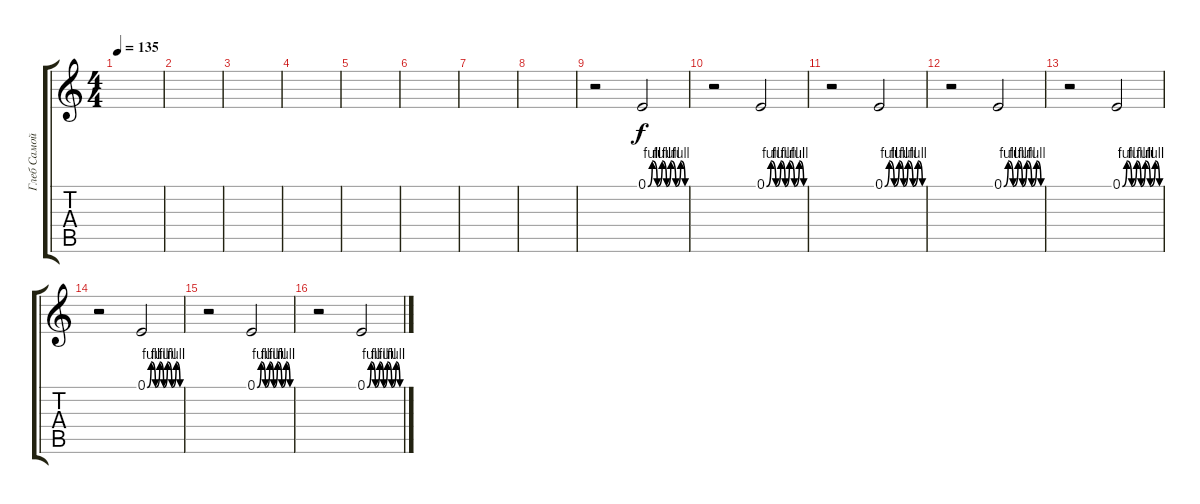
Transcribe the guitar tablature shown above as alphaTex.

\track ("Глеб Самойлов (fx)" "Глеб Самой") {instrument lead6voice}
\staff {score tabs}
\tuning (E4 B3 G3 D3 A2 E2) {hide}
\ts (4 4)
\tempo 135
\clef g2
\ks c
|
|
|
|
|
|
|
|
r.2 0.1{be (custom 0 0 7 4 15 0 23 4 30 0 37 4 45 0 53 4 60 0)}.2 |
r.2 0.1{be (custom 0 0 7 4 15 0 23 4 30 0 37 4 45 0 53 4 60 0)}.2 |
r.2 0.1{be (custom 0 0 7 4 15 0 23 4 30 0 37 4 45 0 53 4 60 0)}.2 |
r.2 0.1{be (custom 0 0 7 4 15 0 23 4 30 0 37 4 45 0 53 4 60 0)}.2 |
r.2 0.1{be (custom 0 0 7 4 15 0 23 4 30 0 37 4 45 0 53 4 60 0)}.2 |
r.2 0.1{be (custom 0 0 7 4 15 0 23 4 30 0 37 4 45 0 53 4 60 0)}.2 |
r.2 0.1{be (custom 0 0 7 4 15 0 23 4 30 0 37 4 45 0 53 4 60 0)}.2 |
r.2 0.1{be (custom 0 0 7 4 15 0 23 4 30 0 37 4 45 0 53 4 60 0)}.2
